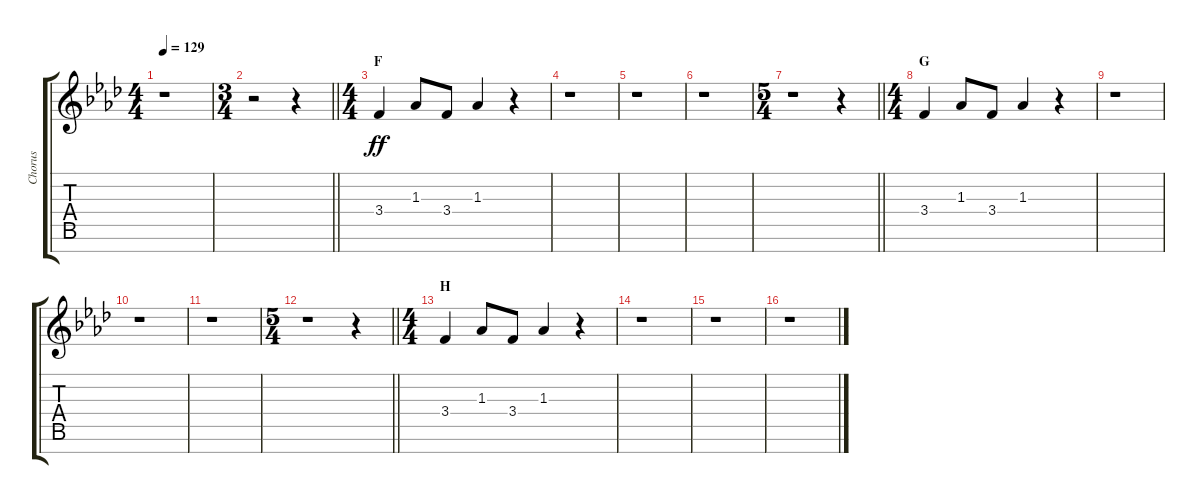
\track ("Chorus" "Chorus") {instrument voiceoohs}
\staff {score tabs}
\tuning (E5 B4 G4 D4 A3 E3 B2) {hide}
\ts (4 4)
\tempo 129
\clef g2
\ks ab
r.1{dy ff} |
\ts (3 4)
\barLineRight lightlight
r.2 r.4 |
\ts (4 4)
\section ("" "F")
3.4.4 1.3.8 3.4.8 1.3.4 r.4 |
r.1 |
r.1 |
r.1 |
\ts (5 4)
\barLineRight lightlight
r.1 r.4 |
\ts (4 4)
\section ("" "G")
3.4.4 1.3.8 3.4.8 1.3.4 r.4 |
r.1 |
r.1 |
r.1 |
\ts (5 4)
\barLineRight lightlight
r.1 r.4 |
\ts (4 4)
\section ("" "H")
3.4.4 1.3.8 3.4.8 1.3.4 r.4 |
r.1 |
r.1 |
r.1
